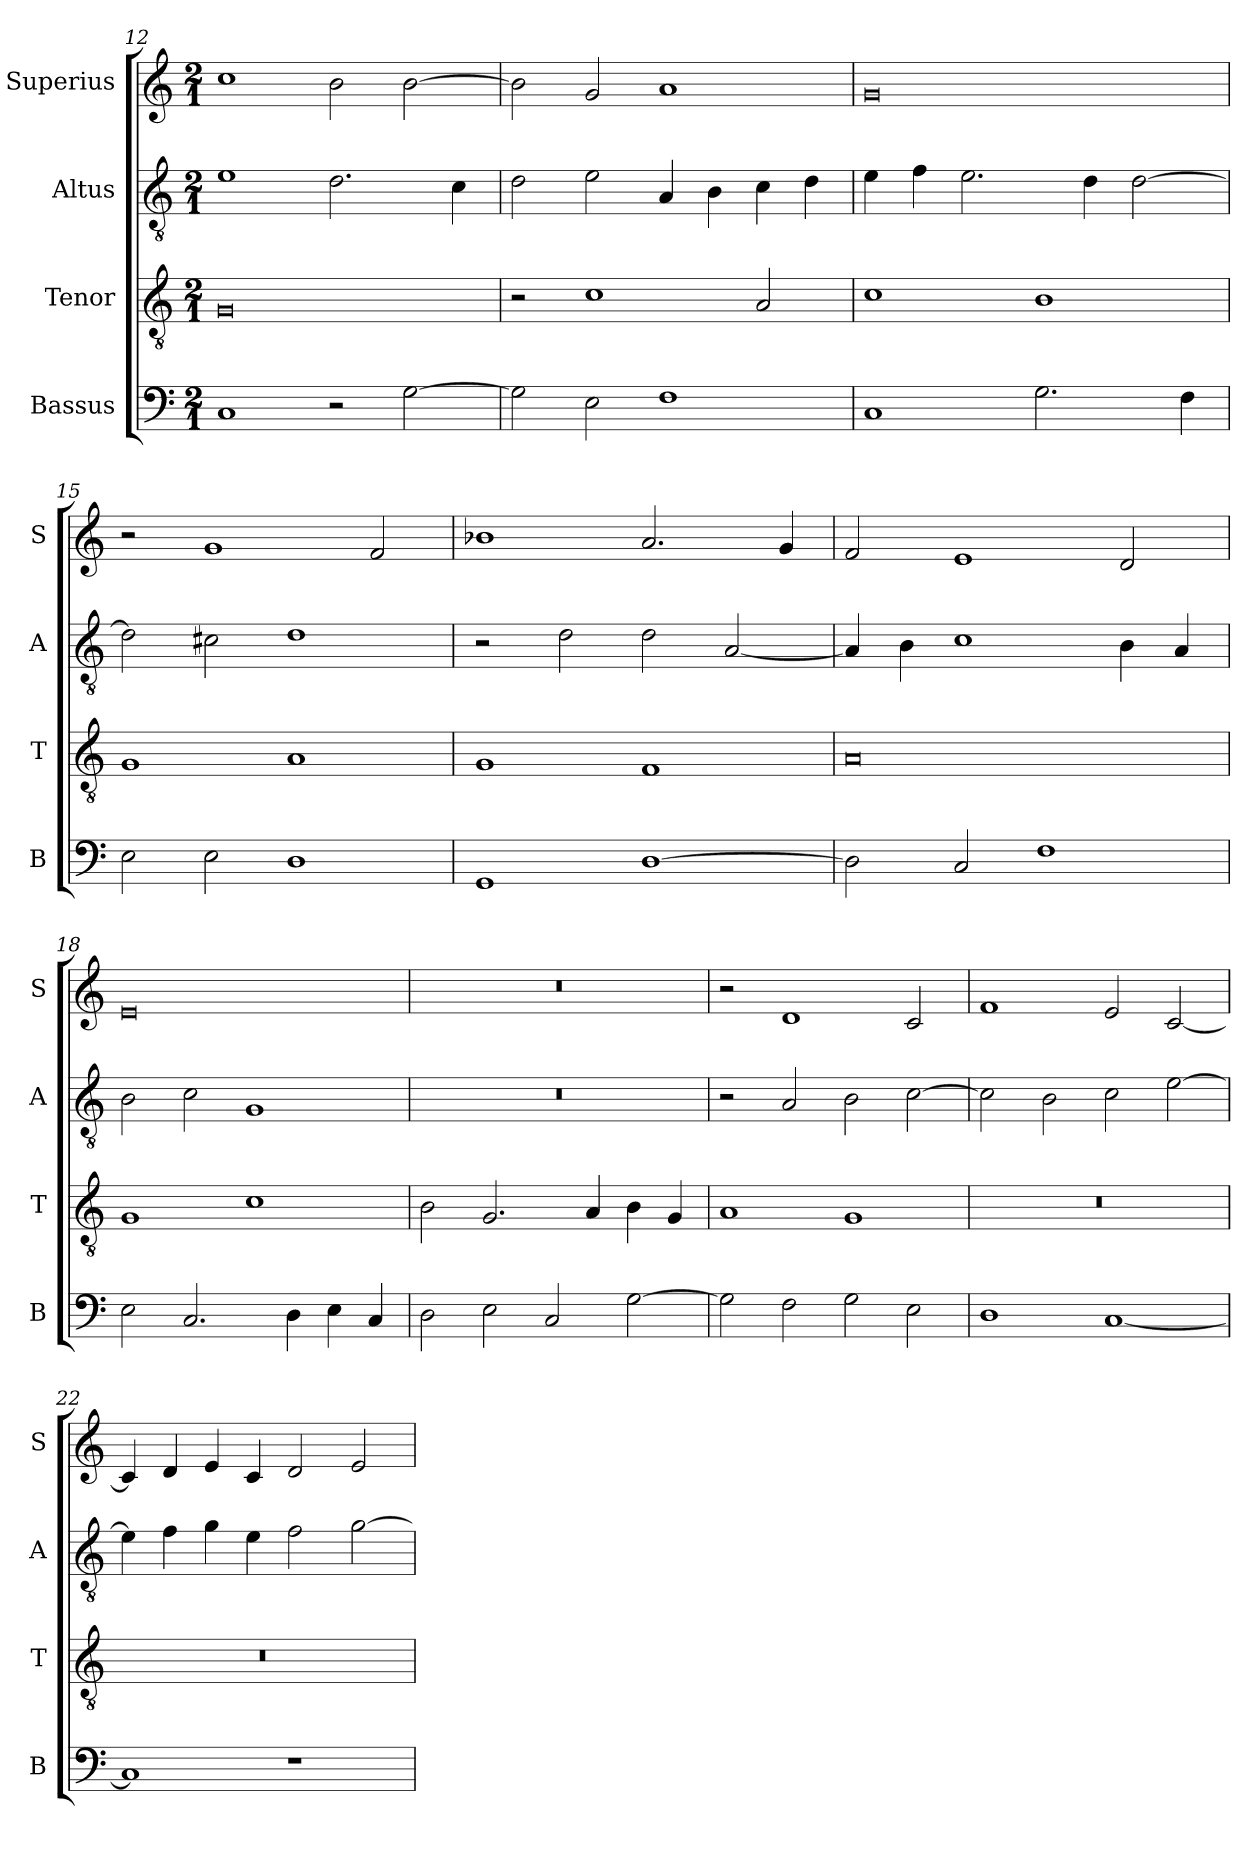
**kern	**kern	**kern	**kern
*part4	*part3	*part2	*part1
*staff4	*staff3	*staff2	*staff1
*I"Bassus	*I"Tenor	*I"Altus	*I"Superius
*I'B	*I'T	*I'A	*I'S
*clefF4	*clefGv2	*clefGv2	*clefG2
*k[]	*k[]	*k[]	*k[]
*C:	*C:	*C:	*C:
*M2/1	*M2/1	*M2/1	*M2/1
=12	=12	=12	=12
1C	0G	1e	1cc
2r	.	2.d	2b
[2G	.	.	[2b
.	.	4c	.
=13	=13	=13	=13
2G]	2r	2d	2b]
2E	1c	2e	2g
1F	.	4A	1a
.	.	4B	.
.	2A	4c	.
.	.	4d	.
=14	=14	=14	=14
1C	1c	4e	0g
.	.	4f	.
.	.	2.e	.
2.G	1B	.	.
.	.	4d	.
.	.	[2d	.
4F	.	.	.
=15	=15	=15	=15
2E	1G	2d]	2r
2E	.	2c#X	1g
1D	1A	1d	.
.	.	.	2f
=16	=16	=16	=16
1GG	1G	2r	1b-X
.	.	2d	.
[1D	1F	2d	2.a
.	.	[2A	.
.	.	.	4g
=17	=17	=17	=17
2D]	0A	4A]	2f
.	.	4B	.
2C	.	1c	1e
1F	.	.	.
.	.	4B	2d
.	.	4A	.
=18	=18	=18	=18
2E	1G	2B	0e
2.C	.	2c	.
.	1c	1G	.
4D	.	.	.
4E	.	.	.
4C	.	.	.
=19	=19	=19	=19
2D	2B	0r	0r
2E	2.G	.	.
2C	.	.	.
.	4A	.	.
[2G	4B	.	.
.	4G	.	.
=20	=20	=20	=20
2G]	1A	2r	2r
2F	.	2A	1d
2G	1G	2B	.
2E	.	[2c	2c
=21	=21	=21	=21
1D	0r	2c]	1f
.	.	2B	.
[1C	.	2c	2e
.	.	[2e	[2c
=22	=22	=22	=22
1C]	0r	4e]	4c]
.	.	4f	4d
.	.	4g	4e
.	.	4e	4c
1r	.	2f	2d
.	.	[2g	2e
=	=	=	=
*-	*-	*-	*-
